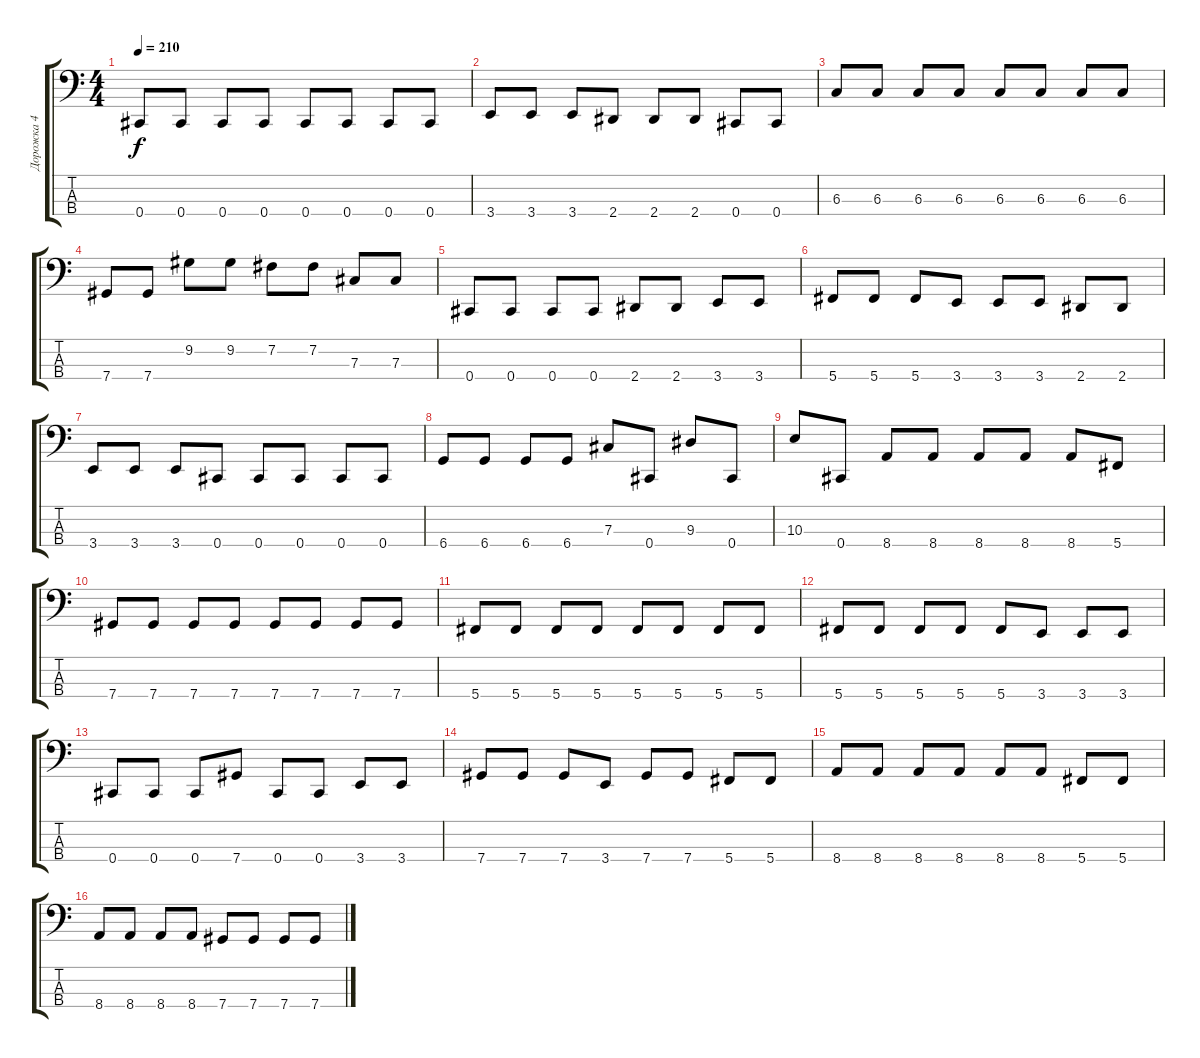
\track ("Дорожка 4" "Дорожка 4") {instrument electricbasspick}
\staff {score tabs}
\tuning (E2 B1 Gb1 Db1) {hide}
\ts (4 4)
\tempo 210
\clef f4
\ks c
0.4.8{dy f} 0.4.8 0.4.8 0.4.8 0.4.8 0.4.8 0.4.8 0.4.8 |
3.4.8 3.4.8 3.4.8 2.4.8 2.4.8 2.4.8 0.4.8 0.4.8 |
6.3.8 6.3.8 6.3.8 6.3.8 6.3.8 6.3.8 6.3.8 6.3.8 |
7.4.8 7.4.8 9.2.8 9.2.8 7.2.8 7.2.8 7.3.8 7.3.8 |
0.4.8 0.4.8 0.4.8 0.4.8 2.4.8 2.4.8 3.4.8 3.4.8 |
5.4.8 5.4.8 5.4.8 3.4.8 3.4.8 3.4.8 2.4.8 2.4.8 |
3.4.8 3.4.8 3.4.8 0.4.8 0.4.8 0.4.8 0.4.8 0.4.8 |
6.4.8 6.4.8 6.4.8 6.4.8 7.3.8 0.4.8 9.3.8 0.4.8 |
10.3.8 0.4.8 8.4.8 8.4.8 8.4.8 8.4.8 8.4.8 5.4.8 |
7.4.8 7.4.8 7.4.8 7.4.8 7.4.8 7.4.8 7.4.8 7.4.8 |
5.4.8 5.4.8 5.4.8 5.4.8 5.4.8 5.4.8 5.4.8 5.4.8 |
5.4.8 5.4.8 5.4.8 5.4.8 5.4.8 3.4.8 3.4.8 3.4.8 |
0.4.8 0.4.8 0.4.8 7.4.8 0.4.8 0.4.8 3.4.8 3.4.8 |
7.4.8 7.4.8 7.4.8 3.4.8 7.4.8 7.4.8 5.4.8 5.4.8 |
8.4.8 8.4.8 8.4.8 8.4.8 8.4.8 8.4.8 5.4.8 5.4.8 |
8.4.8 8.4.8 8.4.8 8.4.8 7.4.8 7.4.8 7.4.8 7.4.8
